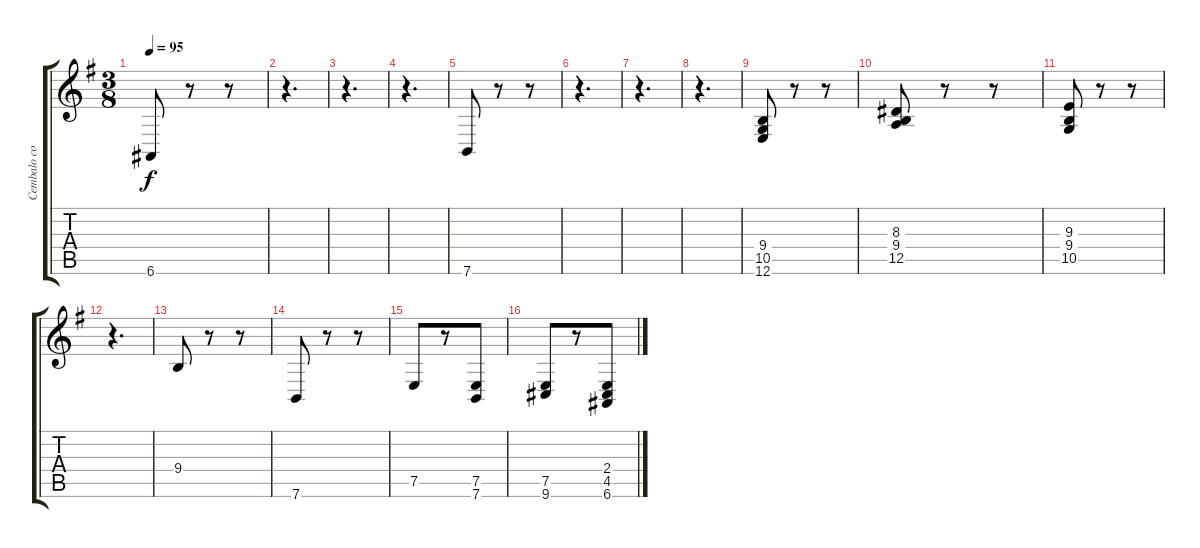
\track ("Cembalo concertato." "Cembalo co") {instrument harpsichord}
\staff {score tabs}
\tuning (E4 B3 G3 D3 A2 E2) {hide}
\ts (3 8)
\tempo 95
\clef g2
\ks g
6.6.8{dy f} r.8 r.8 |
r.4{d} |
r.4{d} |
r.4{d} |
7.6.8 r.8 r.8 |
r.4{d} |
r.4{d} |
r.4{d} |
(9.4 10.5 12.6).8 r.8 r.8 |
(8.3 9.4 12.5).8 r.8 r.8 |
(9.3 9.4 10.5).8 r.8 r.8 |
r.4{d} |
9.4.8 r.8 r.8 |
7.6.8 r.8 r.8 |
7.5.8 r.8 (7.5 7.6).8 |
(7.5 9.6).8 r.8 (2.4 4.5 6.6).8
